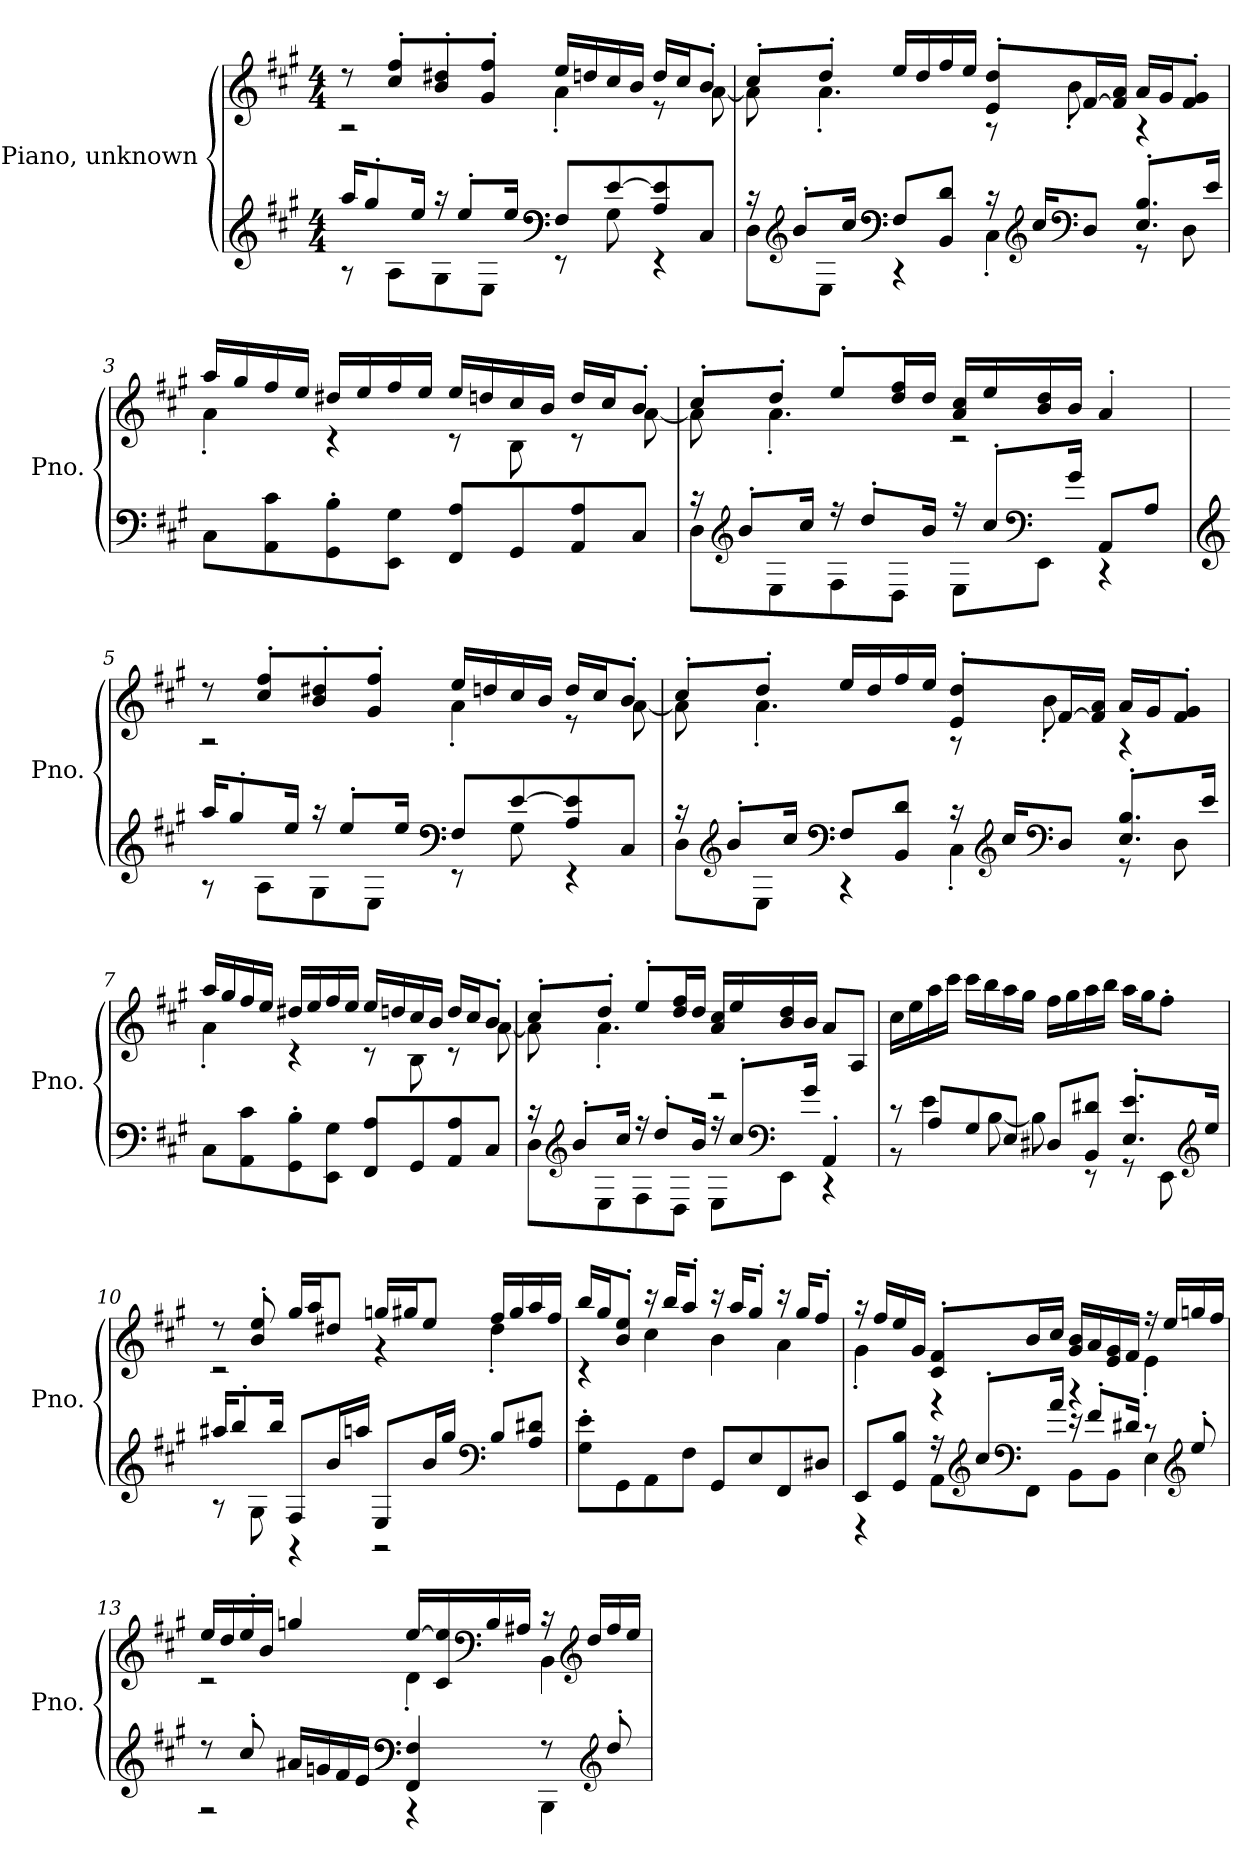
**kern	**kern
*part1	*part1
*staff2	*staff1
*I"Piano, unknown	*
*I'Pno.	*
*clefG2	*clefG2
*k[f#c#g#]	*k[f#c#g#]
*M4/4	*M4/4
*MM120	*MM120
=1	=1
*^	*^
16aa/KL	8r	8r	2r
8gg#'/	.	.	.
.	8A\L	8cc#/' 8ff#/'L	.
16ee/Jk	.	.	.
16r	8G#\	8b/' 8dd#X/'	.
8ee'/L	.	.	.
.	8E\J	8g#/' 8ff#/'J	.
16ee/Jk	.	.	.
*clefF4	*	*	*
8F#/L	8r	16ee/LL	4a'\
.	.	16ddn/	.
[8e/	8G#\	16cc#/	.
.	.	16b/JJ	.
8A/ 8e/]	4r	16dd/LL	8r
.	.	16cc#/J	.
8C#/J	.	8b'/J	[8a\
=2	=2	=2	=2
16r	8D\L	8cc#'/L	8a\]
*clefG2	*	*	*
8b'/L	.	.	.
.	8E\J	8dd'/J	4.a'\
16cc#/Jk	.	.	.
*clefF4	*	*	*
8F#/L	4r	16ee/LL	.
.	.	16dd/	.
8BB/ 8d/J	.	16ff#/	.
.	.	16ee/JJ	.
16r	4C#'\	8e/' 8dd/'L	8r
*clefG2	*	*	*
16cc#/KL	.	.	.
*clefF4	*	*	*
8D/J	.	[16f#/L	8b'\
.	.	16f#/] 16a/JJ	.
8.E/' 8.B/'L	8r	16a/LL	4r
.	.	16g#/J	.
.	8D\	8f#/' 8g#/'J	.
16e/Jk	.	.	.
*v	*v	*	*
!!LO:LB:g=z	!!
=3	=3	=3
8C#\L	16aa/LL	4a'\
.	16gg#/	.
8AA\ 8c#\	16ff#/	.
.	16ee/JJ	.
8GG#\' 8B\'	16dd#X/LL	4r
.	16ee/	.
8EE\ 8G#\J	16ff#/	.
.	16ee/JJ	.
8FF#/ 8A/L	16ee/LL	8r
.	16ddn/	.
8GG#/	16cc#/	8B\
.	16b/JJ	.
8AA/ 8A/	16dd/LL	8r
.	16cc#/J	.
8C#/J	8b'/J	[8a\
=4	=4	=4
*^	*	*
16r	8D\L	8cc#'/L	8a\]
*clefG2	*	*	*
8b'/L	.	.	.
.	8E\	8dd'/J	4.a'\
16cc#/Jk	.	.	.
16r	8F#\	8ee'/L	.
8dd'/L	.	.	.
.	8D\J	16dd/ 16ff#/L	.
16b/Jk	.	16dd/JJ	.
16r	8E\L	16a/ 16cc#/LL	2r
8cc#'/L	.	16ee/	.
*clefF4	*	*	*
.	8EE\J	16b/ 16dd/	.
16g#/Jk	.	16b/JJ	.
8AA/L	4r	4a'/	.
8A/J	.	.	.
!!LO:LB:g=z	!!
=5	=5	=5	=5
*clefG2	*	*	*
16aa/KL	8r	8r	2r
8gg#'/	.	.	.
.	8A\L	8cc#/' 8ff#/'L	.
16ee/Jk	.	.	.
16r	8G#\	8b/' 8dd#X/'	.
8ee'/L	.	.	.
.	8E\J	8g#/' 8ff#/'J	.
16ee/Jk	.	.	.
*clefF4	*	*	*
8F#/L	8r	16ee/LL	4a'\
.	.	16ddn/	.
[8e/	8G#\	16cc#/	.
.	.	16b/JJ	.
8A/ 8e/]	4r	16dd/LL	8r
.	.	16cc#/J	.
8C#/J	.	8b'/J	[8a\
=6	=6	=6	=6
16r	8D\L	8cc#'/L	8a\]
*clefG2	*	*	*
8b'/L	.	.	.
.	8E\J	8dd'/J	4.a'\
16cc#/Jk	.	.	.
*clefF4	*	*	*
8F#/L	4r	16ee/LL	.
.	.	16dd/	.
8BB/ 8d/J	.	16ff#/	.
.	.	16ee/JJ	.
16r	4C#'\	8e/' 8dd/'L	8r
*clefG2	*	*	*
16cc#/KL	.	.	.
*clefF4	*	*	*
8D/J	.	[16f#/L	8b'\
.	.	16f#/] 16a/JJ	.
8.E/' 8.B/'L	8r	16a/LL	4r
.	.	16g#/J	.
.	8D\	8f#/' 8g#/'J	.
16e/Jk	.	.	.
*v	*v	*	*
!!LO:LB:g=z	!!
=7	=7	=7
8C#\L	16aa/LL	4a'\
.	16gg#/	.
8AA\ 8c#\	16ff#/	.
.	16ee/JJ	.
8GG#\' 8B\'	16dd#X/LL	4r
.	16ee/	.
8EE\ 8G#\J	16ff#/	.
.	16ee/JJ	.
8FF#/ 8A/L	16ee/LL	8r
.	16ddn/	.
8GG#/	16cc#/	8B\
.	16b/JJ	.
8AA/ 8A/	16dd/LL	8r
.	16cc#/J	.
8C#/J	8b'/J	[8a\
=8	=8	=8
*^	*	*
16r	8D\L	8cc#'/L	8a\]
*clefG2	*	*	*
8b'/L	.	.	.
.	8E\	8dd'/J	4.a'\
16cc#/Jk	.	.	.
16r	8F#\	8ee'/L	.
8dd'/L	.	.	.
.	8D\J	16dd/ 16ff#/L	.
16b/Jk	.	16dd/JJ	.
16r	8E\L	16a/ 16cc#/LL	2r
8cc#'/L	.	16ee/	.
*clefF4	*	*	*
.	8EE\J	16b/ 16dd/	.
16g#/Jk	.	16b/JJ	.
4AA'/	4r	8a/L	.
.	.	8A/J	.
*	*	*v	*v
!!LO:LB:g=z
=9	=9	=9
8r	8r	16cc#\LL
.	.	16ee\
8A/L	4e\	16aa\
.	.	16ccc#\JJ
8G#/	.	16ccc#\LL
.	.	16bb\
8E/J	[8B\	16aa\
.	.	16gg#\JJ
8D#X/L	8B\]	16ff#\LL
.	.	16gg#\
8BB/ 8d#X/J	8r	16aa\
.	.	16bb\JJ
8.E/' 8.e/'L	8r	16aa\LL
.	.	16gg#\J
.	8EE\	8ff#'\J
*clefG2	*	*
16ee/Jk	.	.
=10	=10	=10
*	*	*^
16aa#X/KL	8r	8r	2r
8bb'/	.	.	.
.	8G#\	8b/' 8ee/'	.
16bb/Jk	.	.	.
8F#/L	4r	16gg#/LL	.
.	.	16aa/J	.
16b/L	.	8dd#X/J	.
16aan/JJ	.	.	.
8E/L	2r	16ggn/LL	4r
.	.	16gg#X/J	.
16b/L	.	8ee/J	.
16gg#/JJ	.	.	.
*clefF4	*	*	*
8B/L	.	16ff#/LL	4dd#'\
.	.	16gg#/	.
8A/ 8d#X/J	.	16aa/	.
.	.	16ff#/JJ	.
*v	*v	*	*
!!LO:LB:g=z	!!
=11	=11	=11
8G#\' 8e\'L	16bb/LL	4r
.	16gg#/J	.
8GG#\	8b/' 8ee/'J	.
8AA\	16r	4cc#\
.	16bb/KL	.
8F#\J	8aa'/J	.
8GG#/L	16r	4b\
.	16aa/KL	.
8E/	8gg#'/J	.
8FF#/	16r	4a\
.	16gg#/KL	.
8D#X/J	8ff#'/J	.
=12	=12	=12
*^	*	*
8EE/L	4r	16r	4g#'\
.	.	16ff#/LL	.
8GG#/ 8B/J	.	16ee/	.
.	.	16g#/JJ	.
16r	8AA\L	8c#/' 8f#/'L	4r
*clefG2	*	*	*
8cc#'/L	.	.	.
*clefF4	*	*	*
.	8FF#\J	16b/L	.
16a/Jk	.	16cc#/JJ	.
16r	8BB\L	16g#/ 16b/LL	4r
8f#'/L	.	16a/	.
.	8BB\J	16e/ 16g#/	.
16d#X/Jk	.	16f#/JJ	.
8r	4E\	16r	4e'\
.	.	16ee/LL	.
*clefG2	*	*	*
8ee'/	.	16ggn/	.
.	.	16ff#/JJ	.
!!LO:PB:g=z	!!
=13	=13	=13	=13
8r	2r	16ee/LL	2r
.	.	16dd/	.
8cc#'/	.	16ee'/	.
.	.	16b/JJ	.
16a#X/LL	.	4ggn/	.
16gn/	.	.	.
16f#/	.	.	.
16e/JJ	.	.	.
*clefF4	*	*	*
4FF#/ 4F#/	4r	[16ee/LL	4d'\
.	.	16c#/ 16ee/]	.
*	*	*clefF4	*
.	.	16B/	.
.	.	16A#X/JJ	.
8r	4BBB\	16r	4BB\
*	*	*clefG2	*
.	.	16dd/LL	.
*clefG2	*	*	*
8dd'/	.	16ff#/	.
.	.	16ee/JJ	.
*v	*v	*	*
*	*v	*v
=	=
*-	*-
